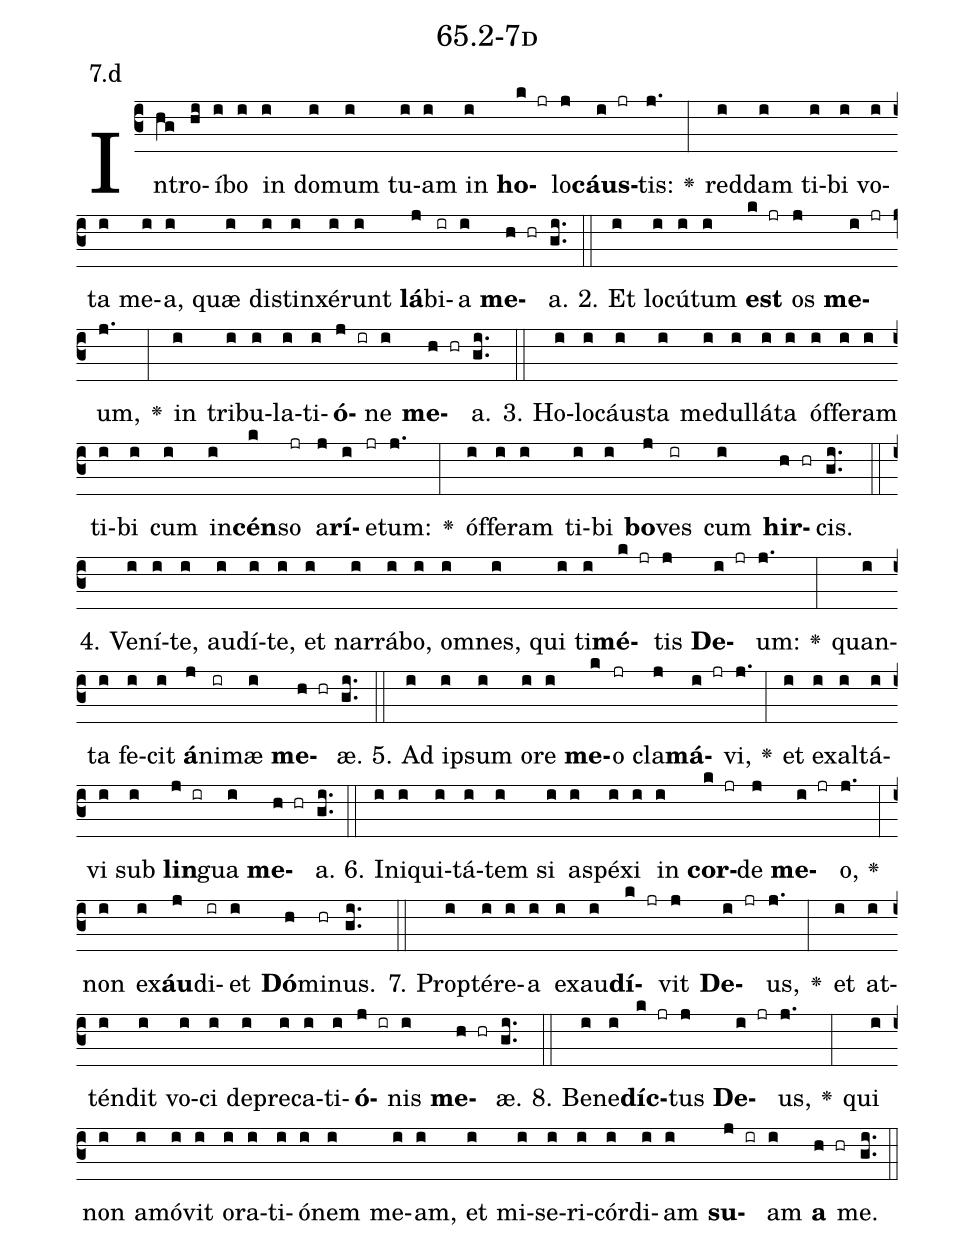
name: 65.2-7d;
annotation: 7.d;
%%
(c3)In(hg)tro(hi)í(i)bo(i) in(i) do(i)mum(i) tu(i)am(i) in(i) <b>ho</b>(k jr)lo(j)<b>cáus</b>(i jr)tis:(j.) <v>\greheightstar</v>(:) red(i)dam(i) ti(i)bi(i) vo(i)ta(i) me(i)a,(i) quæ(i) di(i)stin(i)xé(i)runt(i) <b>lá</b>(j)bi(ir)a(i) <b>me</b>(h hr)a.(gi..) (::)
2. Et(i) lo(i)cú(i)tum(i) <b>est</b>(k jr) os(j) <b>me</b>(i jr)um,(j.) <v>\greheightstar</v>(:) in(i) tri(i)bu(i)la(i)ti(i)<b>ó</b>(j ir)ne(i) <b>me</b>(h hr)a.(gi..) (::)
3. Ho(i)lo(i)cáus(i)ta(i) me(i)dul(i)lá(i)ta(i) óf(i)fe(i)ram(i) ti(i)bi(i) cum(i) in(i)<b>cén</b>(k)so(jr) a(j)<b>rí</b>(i)e(jr)tum:(j.) <v>\greheightstar</v>(:) óf(i)fe(i)ram(i) ti(i)bi(i) <b>bo</b>(j)ves(ir) cum(i) <b>hir</b>(h hr)cis.(gi..) (::)
4. Ve(i)ní(i)te,(i) au(i)dí(i)te,(i) et(i) nar(i)rá(i)bo,(i) om(i)nes,(i) qui(i) ti(i)<b>mé</b>(k jr)tis(j) <b>De</b>(i jr)um:(j.) <v>\greheightstar</v>(:) quan(i)ta(i) fe(i)cit(i) <b>á</b>(j)ni(ir)mæ(i) <b>me</b>(h hr)æ.(gi..) (::)
5. Ad(i) ip(i)sum(i) o(i)re(i) <b>me</b>(k)o(jr) cla(j)<b>má</b>(i jr)vi,(j.) <v>\greheightstar</v>(:) et(i) ex(i)al(i)tá(i)vi(i) sub(i) <b>lin</b>(j ir)gua(i) <b>me</b>(h hr)a.(gi..) (::)
6. In(i)i(i)qui(i)tá(i)tem(i) si(i) a(i)spé(i)xi(i) in(i) <b>cor</b>(k jr)de(j) <b>me</b>(i jr)o,(j.) <v>\greheightstar</v>(:) non(i) ex(i)<b>áu</b>(j)di(ir)et(i) <b>Dó</b>(h)mi(hr)nus.(gi..) (::)
7. Prop(i)tér(i)e(i)a(i) ex(i)au(i)<b>dí</b>(k jr)vit(j) <b>De</b>(i jr)us,(j.) <v>\greheightstar</v>(:) et(i) at(i)tén(i)dit(i) vo(i)ci(i) de(i)pre(i)ca(i)ti(i)<b>ó</b>(j ir)nis(i) <b>me</b>(h hr)æ.(gi..) (::)
8. Be(i)ne(i)<b>díc</b>(k jr)tus(j) <b>De</b>(i jr)us,(j.) <v>\greheightstar</v>(:) qui(i) non(i) a(i)mó(i)vit(i) o(i)ra(i)ti(i)ó(i)nem(i) me(i)am,(i) et(i) mi(i)se(i)ri(i)cór(i)di(i)am(i) <b>su</b>(j ir)am(i) <b>a</b>(h hr) me.(gi..) (::)
